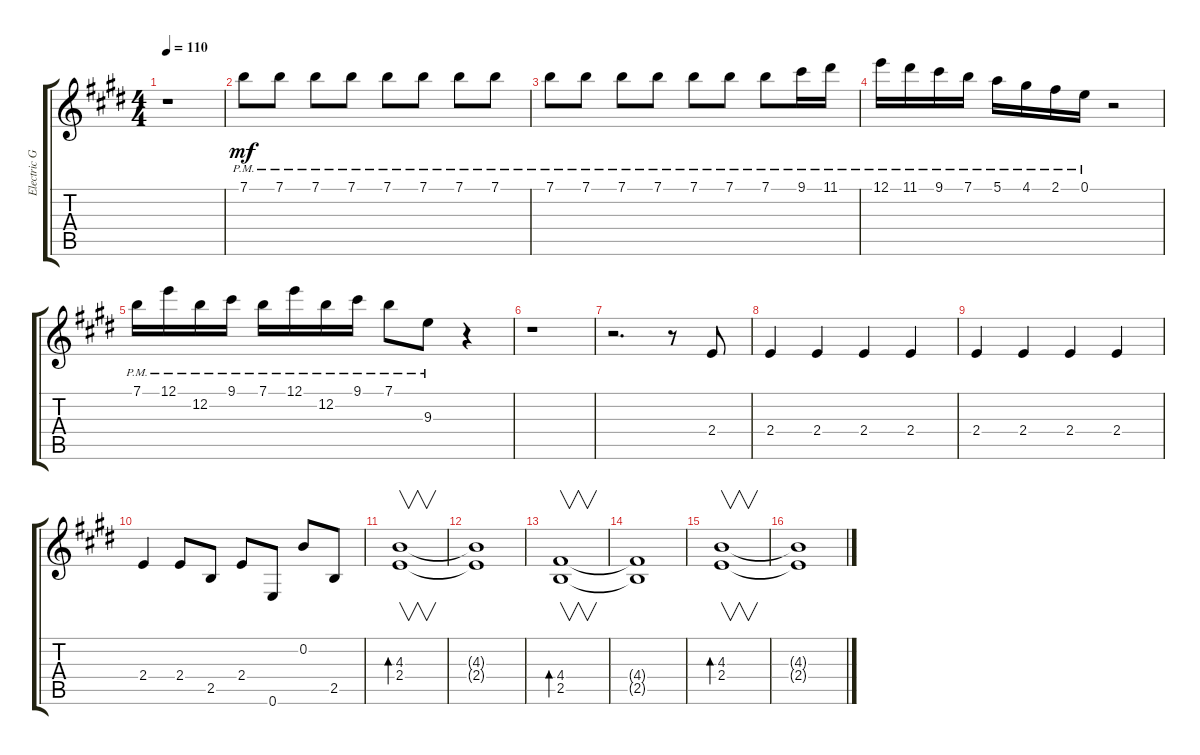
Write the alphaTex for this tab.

\track ("Electric Guitar 3" "Electric G") {instrument distortionguitar}
\staff {score tabs}
\tuning (E4 B3 G3 D3 A2 E2) {hide}
\ts (4 4)
\tempo 110
\clef g2
\ks e
r.1{dy mf} |
7.1{pm}.8 7.1{pm}.8 7.1{pm}.8 7.1{pm}.8 7.1{pm}.8 7.1{pm}.8 7.1{pm}.8 7.1{pm}.8 |
7.1{pm}.8 7.1{pm}.8 7.1{pm}.8 7.1{pm}.8 7.1{pm}.8 7.1{pm}.8 7.1{pm}.8 9.1{pm}.16 11.1{pm}.16 |
12.1{pm}.16 11.1{pm}.16 9.1{pm}.16 7.1{pm}.16 5.1{pm}.16 4.1{pm}.16 2.1{pm}.16 0.1{pm}.16 r.2 |
7.1{pm}.16 12.1{pm}.16 12.2{pm}.16 9.1{pm}.16 7.1{pm}.16 12.1{pm}.16 12.2{pm}.16 9.1{pm}.16 7.1{pm}.8 9.3{pm}.8 r.4 |
r.1 |
r.2{d} r.8 2.4.8 |
2.4.4 2.4.4 2.4.4 2.4.4 |
2.4.4 2.4.4 2.4.4 2.4.4 |
2.4.4 2.4.8 2.5.8 2.4.8 0.6.8 0.2.8 2.5.8 |
(4.3 2.4).1{v bd 480} |
(4.3{t} 2.4{t}).1 |
(4.4 2.5).1{v bd 480} |
(4.4{t} 2.5{t}).1 |
(4.3 2.4).1{v bd 480} |
(4.3{t} 2.4{t}).1
